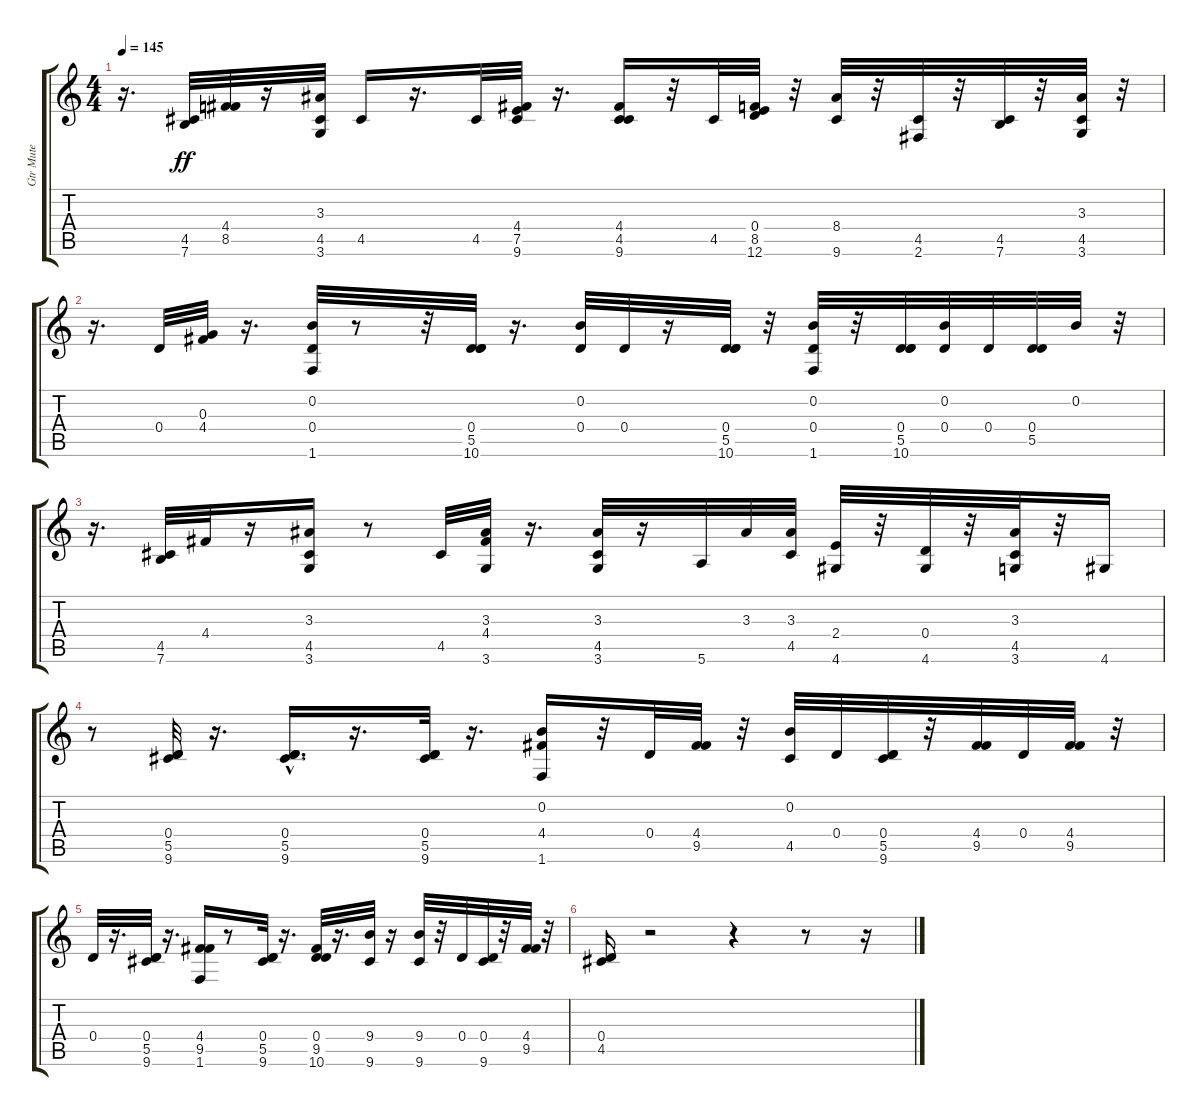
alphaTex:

\track ("Gtr Mute" "Gtr Mute") {instrument electricguitarmuted}
\staff {score tabs}
\tuning (E4 B3 G3 D3 A2 E2) {hide}
\ts (4 4)
\tempo 145
\clef g2
\ks c
r.16{d dy ff} (4.5 7.6).32 (4.4 8.5).32 r.16 (3.3 4.5 3.6).32 4.5.16 r.16{d} 4.5.32 (4.4 7.5 9.6).32 r.16{d} (4.4 4.5 9.6).16 r.32 4.5.32 (0.4 8.5 12.6).32 r.32 (8.4 9.6).32 r.32 (4.5 2.6).32 r.32 (4.5 7.6).32 r.32 (3.3 4.5 3.6).32 r.32 |
r.16{d} 0.4.32 (0.3 4.4).32 r.16{d} (0.2 0.4 1.6).32 r.8 r.32 (0.4 5.5 10.6).32 r.16{d} (0.2 0.4).32 0.4.32 r.16 (0.4 5.5 10.6).32 r.32 (0.2 0.4 1.6).32 r.32 (0.4 5.5 10.6).32 (0.2 0.4).32 0.4.32 (0.4 5.5).32 0.2.32 r.32 |
r.16{d} (4.5 7.6).32 4.4.32 r.16 (3.3 4.5 3.6).16 r.8 4.5.32 (3.3 4.4 3.6).32 r.16{d} (3.3 4.5 3.6).32 r.16 5.6.32 3.3.32 (3.3 4.5).32 (2.4 4.6).32 r.32 (0.4 4.6).32 r.32 (3.3 4.5 3.6).32 r.32 4.6.16 |
r.8 (0.4 5.5 9.6).32 r.16{d} (0.4{hac} 5.5 9.6).16{d} r.16{d} (0.4 5.5 9.6).32 r.16{d} (0.2 4.4 1.6).16 r.32 0.4.32 (4.4 9.5).32 r.32 (0.2 4.5).32 0.4.32 (0.4 5.5 9.6).32 r.32 (4.4 9.5).32 0.4.32 (4.4 9.5).32 r.32 |
0.4.32 r.16{d} (0.4 5.5 9.6).32 r.16{d} (4.4 9.5 1.6).16 r.8 (0.4 5.5 9.6).32 r.16{d} (0.4 9.5 10.6).32 r.16{d} (9.4 9.6).32 r.16 (9.4 9.6).32 r.32 0.4.32 (0.4 9.6).32 r.32 (4.4 9.5).32 r.32 |
(0.4 4.5).16 r.2 r.4 r.8 r.16
